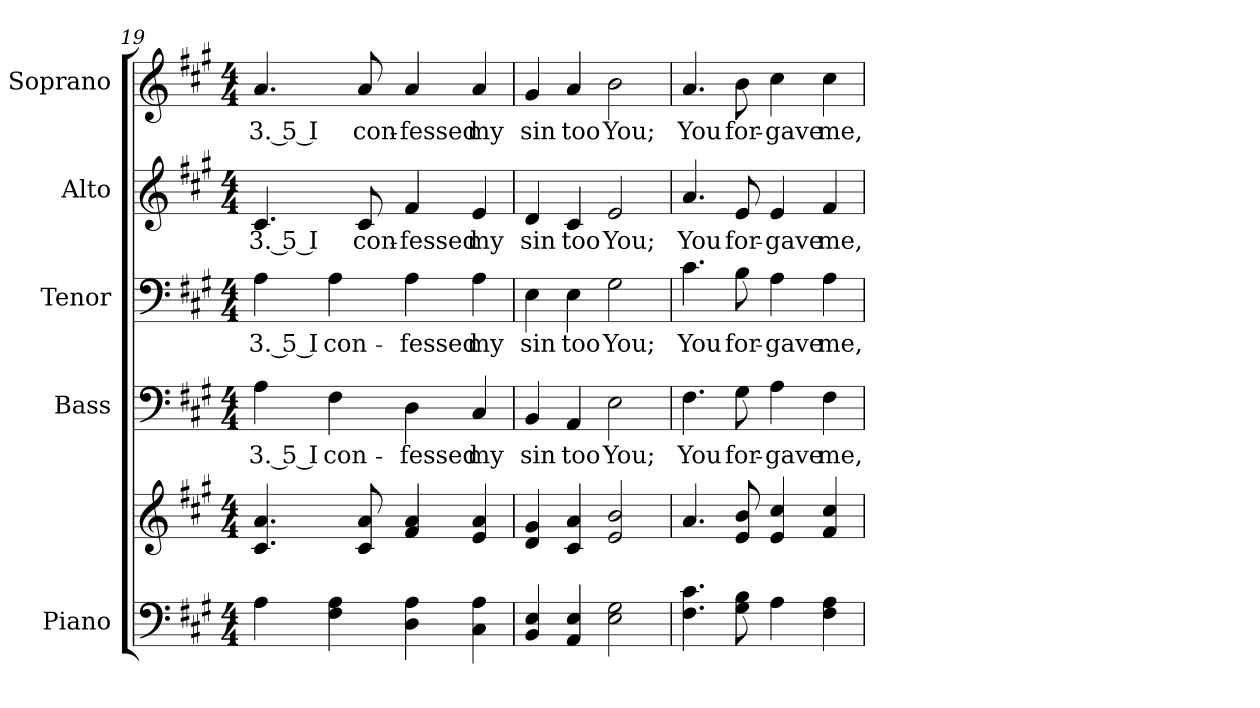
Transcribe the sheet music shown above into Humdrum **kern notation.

**kern	**kern	**kern	**text	**kern	**text	**kern	**text	**kern	**text
*part5	*part5	*part4	*part4	*part3	*part3	*part2	*part2	*part1	*part1
*staff6	*staff5	*staff4	*staff4	*staff3	*staff3	*staff2	*staff2	*staff1	*staff1
*I"Piano	*	*I"Bass	*	*I"Tenor	*	*I"Alto	*	*I"Soprano	*
*I'Pno.	*	*I'B.	*	*I'T.	*	*I'A.	*	*I'S.	*
*clefF4	*clefG2	*clefF4	*	*clefF4	*	*clefG2	*	*clefG2	*
*k[f#c#g#]	*k[f#c#g#]	*k[f#c#g#]	*	*k[f#c#g#]	*	*k[f#c#g#]	*	*k[f#c#g#]	*
*A:	*A:	*A:	*	*A:	*	*A:	*	*A:	*
*M4/4	*M4/4	*M4/4	*	*M4/4	*	*M4/4	*	*M4/4	*
=19	=19	=19	=19	=19	=19	=19	=19	=19	=19
!	!	!	!LO:LY:b:color=#000000	!	!	!	!	!	!
!	!	!	!	!	!LO:LY:b:color=#000000	!	!	!	!
!	!	!	!	!	!	!	!LO:LY:b:color=#000000	!	!
!	!	!	!	!	!	!	!	!	!LO:LY:b:color=#000000
4Ai\	4.c#i/ 4.ai	4Ai\	3. 5 I	4Ai\	3. 5 I	4.c#i/	3. 5 I	4.ai/	3. 5 I
!	!	!	!LO:LY:b:color=#000000	!	!	!	!	!	!
!	!	!	!	!	!LO:LY:b:color=#000000	!	!	!	!
4F#i\ 4Ai	.	4F#i\	con-	4Ai\	con-	.	.	.	.
!	!	!	!	!	!	!	!LO:LY:b:color=#000000	!	!
!	!	!	!	!	!	!	!	!	!LO:LY:b:color=#000000
.	8c#i/ 8ai	.	.	.	.	8c#i/	con-	8ai/	con-
!	!	!	!LO:LY:b:color=#000000	!	!	!	!	!	!
!	!	!	!	!	!LO:LY:b:color=#000000	!	!	!	!
!	!	!	!	!	!	!	!LO:LY:b:color=#000000	!	!
!	!	!	!	!	!	!	!	!	!LO:LY:b:color=#000000
4Di\ 4Ai	4f#i/ 4ai	4Di\	-fessed	4Ai\	-fessed	4f#i/	-fessed	4ai/	-fessed
!	!	!	!LO:LY:b:color=#000000	!	!	!	!	!	!
!	!	!	!	!	!LO:LY:b:color=#000000	!	!	!	!
!	!	!	!	!	!	!	!LO:LY:b:color=#000000	!	!
!	!	!	!	!	!	!	!	!	!LO:LY:b:color=#000000
4C#i\ 4Ai	4ei/ 4ai	4C#i/	my	4Ai\	my	4ei/	my	4ai/	my
=20	=20	=20	=20	=20	=20	=20	=20	=20	=20
!	!	!	!LO:LY:b:color=#000000	!	!	!	!	!	!
!	!	!	!	!	!LO:LY:b:color=#000000	!	!	!	!
!	!	!	!	!	!	!	!LO:LY:b:color=#000000	!	!
!	!	!	!	!	!	!	!	!	!LO:LY:b:color=#000000
4BBi/ 4Ei	4di/ 4g#i	4BBi/	sin	4Ei\	sin	4di/	sin	4g#i/	sin
!	!	!	!LO:LY:b:color=#000000	!	!	!	!	!	!
!	!	!	!	!	!LO:LY:b:color=#000000	!	!	!	!
!	!	!	!	!	!	!	!LO:LY:b:color=#000000	!	!
!	!	!	!	!	!	!	!	!	!LO:LY:b:color=#000000
4AAi/ 4Ei	4c#i/ 4ai	4AAi/	too	4Ei\	too	4c#i/	too	4ai/	too
!	!	!	!LO:LY:b:color=#000000	!	!	!	!	!	!
!	!	!	!	!	!LO:LY:b:color=#000000	!	!	!	!
!	!	!	!	!	!	!	!LO:LY:b:color=#000000	!	!
!	!	!	!	!	!	!	!	!	!LO:LY:b:color=#000000
2Ei\ 2G#i	2ei/ 2bi	2Ei\	You;	2G#i\	You;	2ei/	You;	2bi\	You;
!!LO:PB:g=z
=21	=21	=21	=21	=21	=21	=21	=21	=21	=21
!	!	!	!LO:LY:b:color=#000000	!	!	!	!	!	!
!	!	!	!	!	!LO:LY:b:color=#000000	!	!	!	!
!	!	!	!	!	!	!	!LO:LY:b:color=#000000	!	!
!	!	!	!	!	!	!	!	!	!LO:LY:b:color=#000000
4.F#i\ 4.c#i	4.ai/	4.F#i\	You	4.c#i\	You	4.ai/	You	4.ai/	You
!	!	!	!LO:LY:b:color=#000000	!	!	!	!	!	!
!	!	!	!	!	!LO:LY:b:color=#000000	!	!	!	!
!	!	!	!	!	!	!	!LO:LY:b:color=#000000	!	!
!	!	!	!	!	!	!	!	!	!LO:LY:b:color=#000000
8G#i\ 8Bi	8ei/ 8bi	8G#i\	for-	8Bi\	for-	8ei/	for-	8bi\	for-
!	!	!	!LO:LY:b:color=#000000	!	!	!	!	!	!
!	!	!	!	!	!LO:LY:b:color=#000000	!	!	!	!
!	!	!	!	!	!	!	!LO:LY:b:color=#000000	!	!
!	!	!	!	!	!	!	!	!	!LO:LY:b:color=#000000
4Ai\	4ei/ 4cc#i	4Ai\	-gave	4Ai\	-gave	4ei/	-gave	4cc#i\	-gave
!	!	!	!LO:LY:b:color=#000000	!	!	!	!	!	!
!	!	!	!	!	!LO:LY:b:color=#000000	!	!	!	!
!	!	!	!	!	!	!	!LO:LY:b:color=#000000	!	!
!	!	!	!	!	!	!	!	!	!LO:LY:b:color=#000000
4F#i\ 4Ai	4f#i/ 4cc#i	4F#i\	me,	4Ai\	me,	4f#i/	me,	4cc#i\	me,
=	=	=	=	=	=	=	=	=	=
*-	*-	*-	*-	*-	*-	*-	*-	*-	*-
